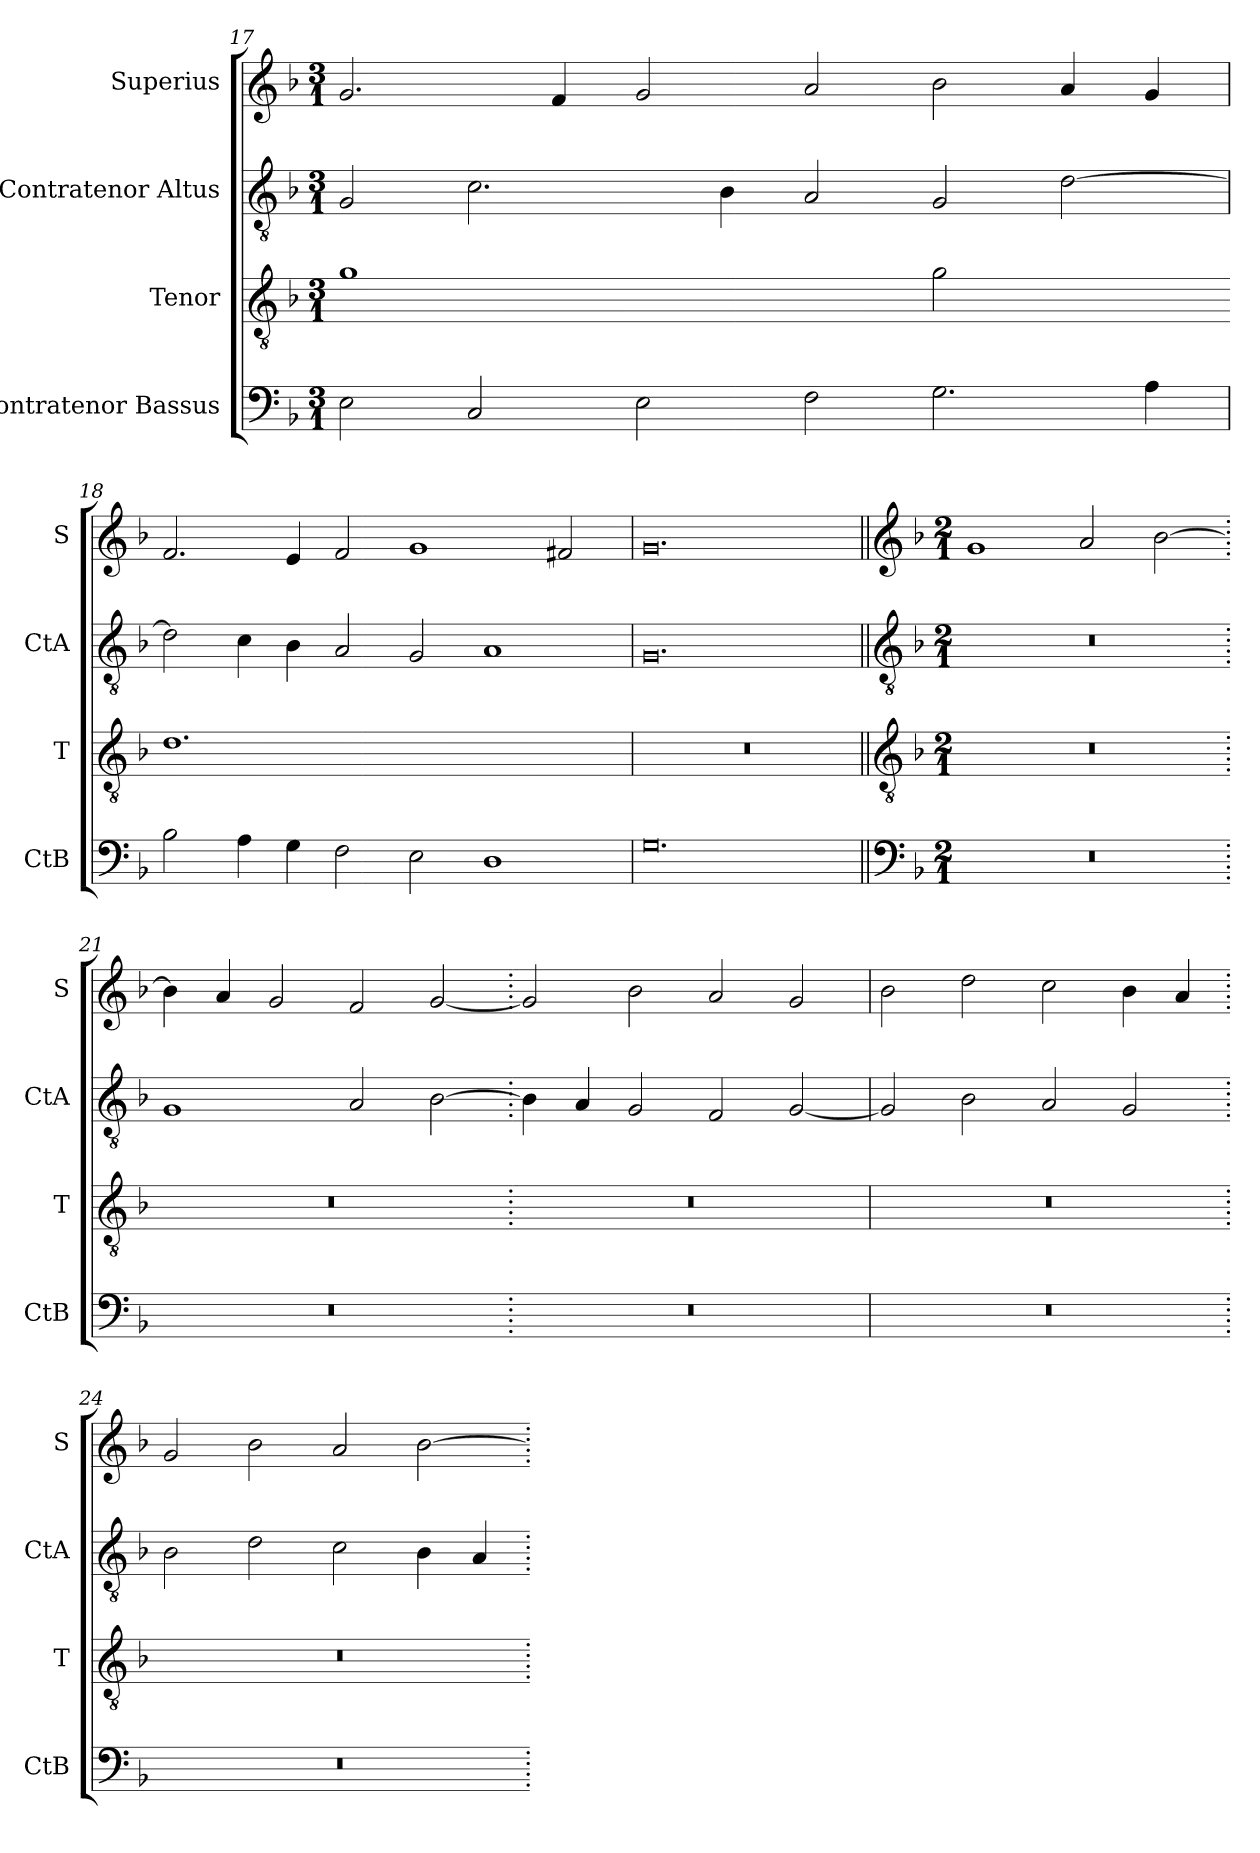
**kern	**kern	**kern	**kern
*part4	*part3	*part2	*part1
*staff4	*staff3	*staff2	*staff1
*I"Contratenor Bassus	*I"Tenor	*I"Contratenor   Altus	*I"Superius
*I'CtB	*I'T	*I'CtA	*I'S
*clefF4	*clefGv2	*clefGv2	*clefG2
*k[b-]	*k[b-]	*k[b-]	*k[b-]
*M3/1	*M3/1	*M3/1	*M3/1
=17	=17	=17	=17
!	!LO:N:vis=1	!	!
2E	0g	2G	2.g
2C	.	2.c	.
.	.	.	4f
2E	.	.	2g
.	.	4B-	.
2F	.	2A	2a
!	!LO:N:vis=2	!	!
2.G	1g	2G	2b-
.	.	[2d	4a
4A	.	.	4g
=18	=18-	=18	=18
!	!LO:N:vis=1.	!	!
2B-	0.d	2d]	2.f
4A	.	4c	.
4G	.	4B-	4e
2F	.	2A	2f
2E	.	2G	1g
1D	.	1A	.
.	.	.	2f#X
=19	=19	=19	=19
!	!LO:N:vis=1.	!	!
0.G	0.r	0.G	0.g
!!LO:LB:g=z
=20||	=20||	=20||	=20||
*clefF4	*clefGv2	*clefGv2	*clefG2
*k[b-]	*k[b-]	*k[b-]	*k[b-]
*M2/1	*M2/1	*M2/1	*M2/1
0r	0r	0r	1g
.	.	.	2a
.	.	.	[2b-
=21.	=21.	=21.	=21.
0r	0r	1G	4b-]
.	.	.	4a
.	.	.	2g
.	.	2A	2f
.	.	[2B-	[2g
=22.	=22.	=22.	=22.
0r	0r	4B-]	2g]
.	.	4A	.
.	.	2G	2b-
.	.	2F	2a
.	.	[2G	2g
=23	=23	=23	=23
0r	0r	2G]	2b-
.	.	2B-	2dd
.	.	2A	2cc
.	.	2G	4b-
.	.	.	4a
=24.	=24.	=24.	=24.
0r	0r	2B-	2g
.	.	2d	2b-
.	.	2c	2a
.	.	4B-	[2b-
.	.	4A	.
=.	=.	=.	=.
*-	*-	*-	*-
